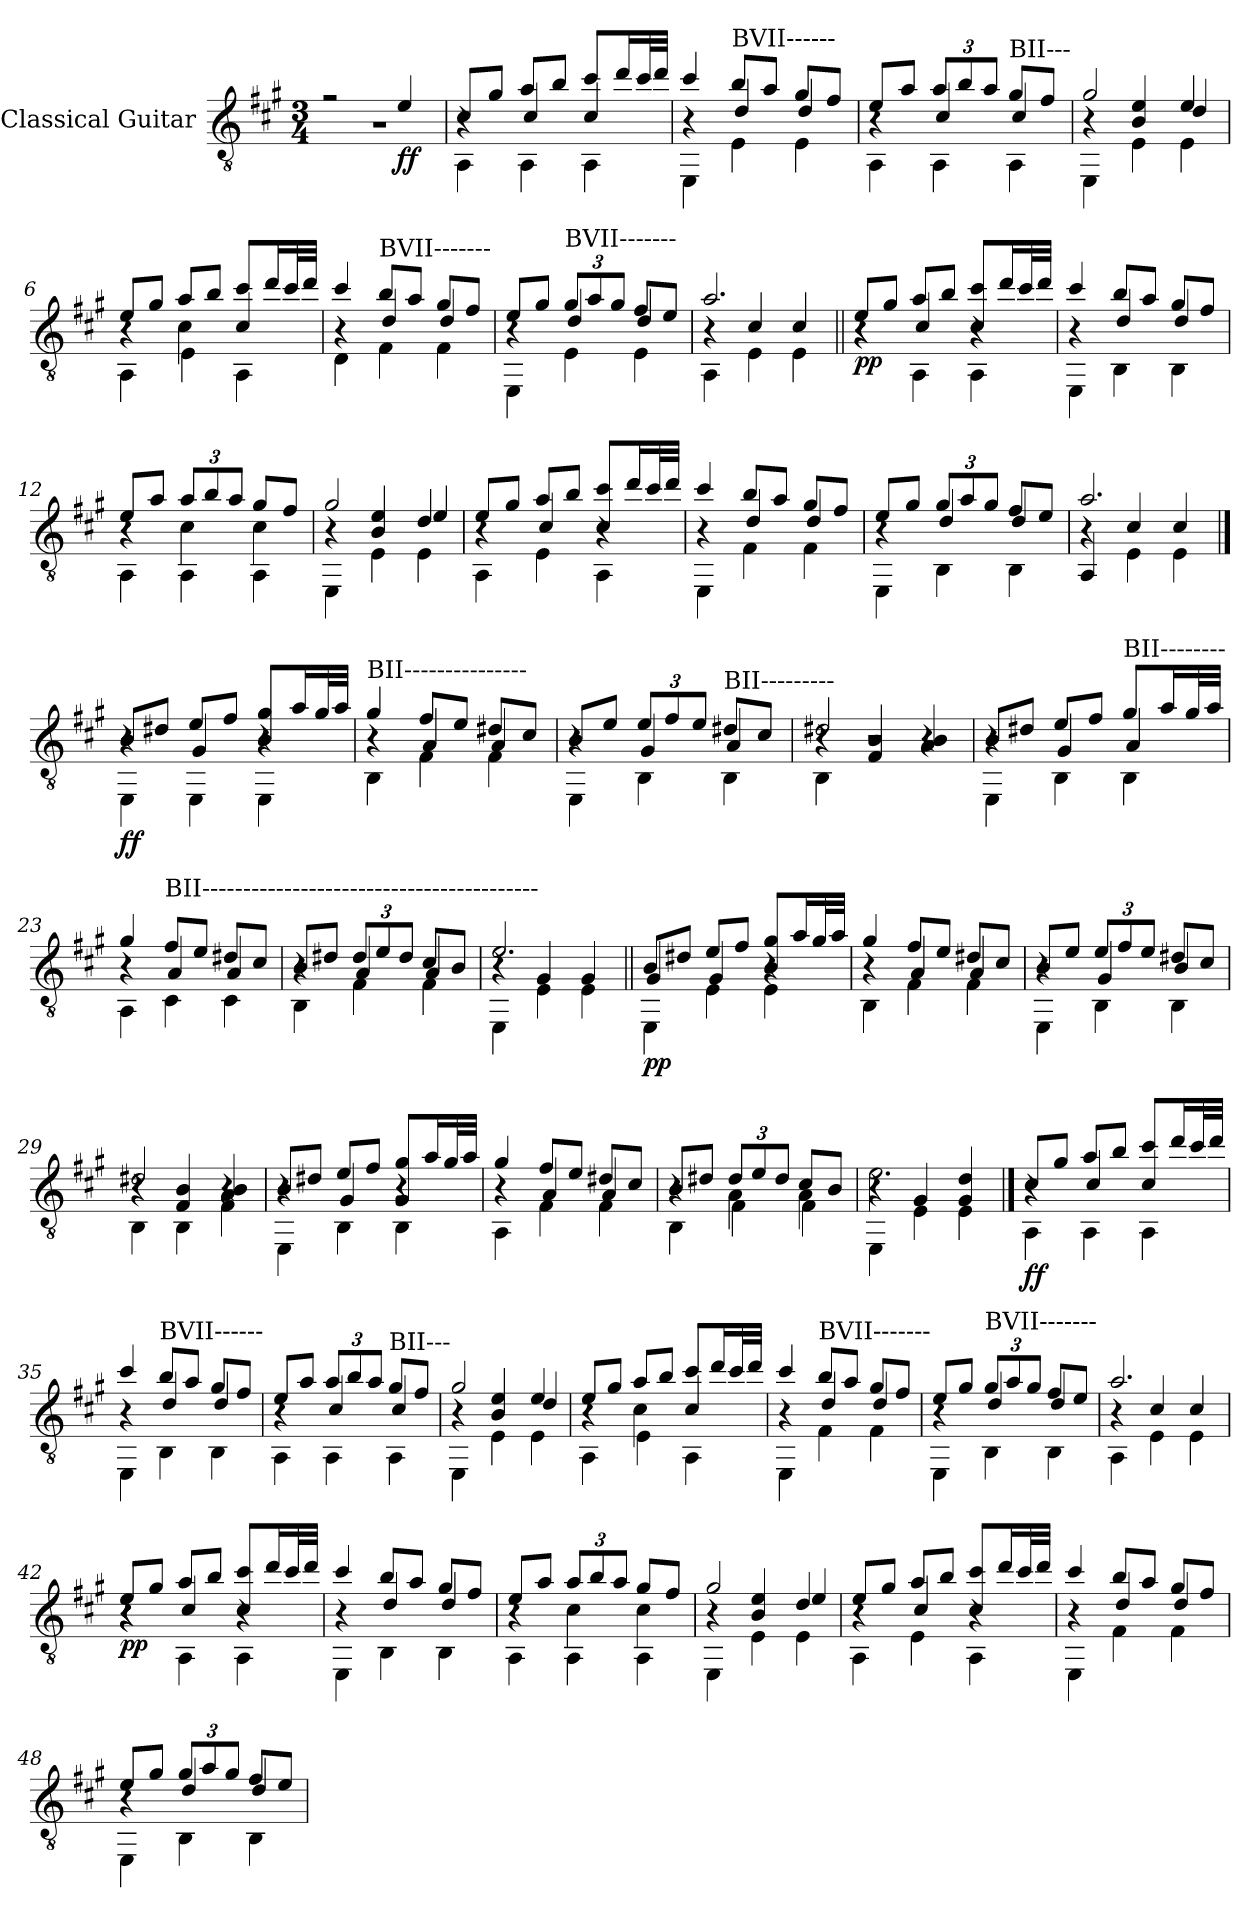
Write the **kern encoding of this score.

**kern	**dynam
*part1	*part1
*staff1	*staff1
*I"Classical Guitar	*
*I'Guit.	*
*clefGv2	*
*k[f#c#g#]	*
*M3/4	*
=1	=1
*^	*
2r	2.r	.
!	!	!LO:DY:b
4e/	.	ff
=2	=2	=2
*	*^	*
8c#/L	4r	4AA\	.
8g#/J	.	.	.
8a/L	4c#/	4AA\	.
8b/J	.	.	.
8cc#/L	4c#/	4AA\	.
16dd/L	.	.	.
32cc#/L	.	.	.
32dd/JJJ	.	.	.
=3	=3	=3	=3
4cc#/	4r	4EE\	.
!LO:TX:a:t=BVII------	!	!	!
8b/L	4d/	4E\	.
8a/J	.	.	.
8g#/L	4d/	4E\	.
8f#/J	.	.	.
=4	=4	=4	=4
8e/L	4r	4AA\	.
8a/J	.	.	.
*Xbrackettup	*	*	*
12a/L	4c#/	4AA\	.
12b/	.	.	.
12a/J	.	.	.
!LO:TX:a:t=BII---	!	!	!
8g#/L	4c#/	4AA\	.
8f#/J	.	.	.
=5	=5	=5	=5
2g#/	4r	4EE\	.
.	4B/ 4e/	4E\	.
4e/	4d/	4E\	.
!!LO:LB:g=z	!!	!!
=6	=6	=6	=6
8e/L	4r	4AA\	.
8g#/J	.	.	.
8a/L	4c#\	4E\	.
8b/J	.	.	.
8cc#/L	4c#/	4AA\	.
16dd/L	.	.	.
32cc#/L	.	.	.
32dd/JJJ	.	.	.
=7	=7	=7	=7
4cc#/	4r	4D\	.
!LO:TX:a:t=BVII-------	!	!	!
8b/L	4d/	4F#\	.
8a/J	.	.	.
8g#/L	4d/	4F#\	.
8f#/J	.	.	.
=8	=8	=8	=8
8e/L	4r	4EE\	.
8g#/J	.	.	.
!LO:TX:a:t=BVII-------	!	!	!
12g#/L	4d/	4E\	.
12a/	.	.	.
12g#/J	.	.	.
8f#/L	4d/	4E\	.
8e/J	.	.	.
=9	=9	=9	=9
4r	2.a/	4AA\	.
4c#/	.	4E\	.
4c#/	.	4E\	.
=10||	=10||	=10||	=10||
!	!	!	!LO:DY:b
8e/L	4r	4r	pp
8g#/J	.	.	.
8a/L	4c#/	4AA\	.
8b/J	.	.	.
8c#/ 8cc#/L	4r	4AA\	.
16dd/L	.	.	.
32cc#/L	.	.	.
32dd/JJJ	.	.	.
!!LO:LB:g=z	!!	!!
=11	=11	=11	=11
4cc#/	4r	4EE\	.
8b/L	4d/	4BB\	.
8a/J	.	.	.
8g#/L	4d/	4BB\	.
8f#/J	.	.	.
=12	=12	=12	=12
8e/L	4r	4AA\	.
8a/J	.	.	.
12a/L	4c#\	4AA\	.
12b/	.	.	.
12a/J	.	.	.
8g#/L	4c#\	4AA\	.
8f#/J	.	.	.
=13	=13	=13	=13
2g#/	4r	4EE\	.
.	4B/ 4e/	4E\	.
4d/	4e/	4E\	.
=14	=14	=14	=14
8e/L	4r	4AA\	.
8g#/J	.	.	.
8a/L	4c#/	4E\	.
8b/J	.	.	.
8c#/ 8cc#/L	4r	4AA\	.
16dd/L	.	.	.
32cc#/L	.	.	.
32dd/JJJ	.	.	.
=15	=15	=15	=15
4cc#/	4r	4EE\	.
8b/L	4d/	4F#\	.
8a/J	.	.	.
8g#/L	4d/	4F#\	.
8f#/J	.	.	.
!!LO:LB:g=z	!!	!!
=16	=16	=16	=16
8e/L	4r	4EE\	.
8g#/J	.	.	.
12g#/L	4d/	4BB\	.
12a/	.	.	.
12g#/J	.	.	.
8f#/L	4d/	4BB\	.
8e/J	.	.	.
=17	=17	=17	=17
2.a/	4r	4AA/	.
.	4c#/	4E\	.
.	4c#/	4E\	.
==18	==18	==18	==18
!	!	!	!LO:DY:b
8B/L	4r	4EE\	ff
8d#X/J	.	.	.
8e/L	4G#/	4EE\	.
8f#/J	.	.	.
8B/ 8g#/L	4r	4EE\	.
16a/L	.	.	.
32g#/L	.	.	.
32a/JJJ	.	.	.
=19	=19	=19	=19
!LO:TX:a:t=BII---------------	!	!	!
4g#/	4r	4BB\	.
8f#/L	4A/	4F#\	.
8e/J	.	.	.
8d#X/L	4A/	4F#\	.
8c#/J	.	.	.
=20	=20	=20	=20
8B/L	4r	4EE\	.
8e/J	.	.	.
12e/L	4G#/	4BB\	.
12f#/	.	.	.
12e/J	.	.	.
!LO:TX:a:t=BII---------	!	!	!
8d#X/L	4A/	4BB\	.
8c#/J	.	.	.
!!LO:LB:g=z	!!	!!
=21	=21	=21	=21
2d#X/	4r	4BB\	.
.	4F#/ 4B/	2r	.
4A/ 4B/	4r	.	.
=22	=22	=22	=22
8B/L	4r	4EE\	.
8d#X/J	.	.	.
8e/L	4G#/	4BB\	.
8f#/J	.	.	.
!LO:TX:a:t=BII--------	!	!	!
8g#/L	4A/	4BB\	.
16a/L	.	.	.
32g#/L	.	.	.
32a/JJJ	.	.	.
=23	=23	=23	=23
4g#/	4r	4AA\	.
!LO:TX:a:t=BII-----------------------------------------	!	!	!
8f#/L	4A/	4C#\	.
8e/J	.	.	.
8d#X/L	4A/	4C#\	.
8c#/J	.	.	.
=24	=24	=24	=24
8B/L	4r	4BB\	.
8d#X/J	.	.	.
12d#/L	4A/	4F#\	.
12e/	.	.	.
12d#/J	.	.	.
8c#/L	4A/	4F#\	.
8B/J	.	.	.
=25	=25	=25	=25
4r	2.e/	4EE\	.
4G#/	.	4E\	.
4G#/	.	4E\	.
!!LO:LB:g=z	!!	!!
=26||	=26||	=26||	=26||
!	!	!	!LO:DY:b
8B/L	4G#/	4EE\	pp
8d#X/J	.	.	.
8e/L	4G#/	4E\	.
8f#/J	.	.	.
8B/ 8g#/L	4r	4E\	.
16a/L	.	.	.
32g#/L	.	.	.
32a/JJJ	.	.	.
=27	=27	=27	=27
4g#/	4r	4BB\	.
8f#/L	4A/	4F#\	.
8e/J	.	.	.
8d#X/L	4A/	4F#\	.
8c#/J	.	.	.
=28	=28	=28	=28
8B/L	4r	4EE\	.
8e/J	.	.	.
12e/L	4G#/	4BB\	.
12f#/	.	.	.
12e/J	.	.	.
8d#X/L	4B/	4BB\	.
8c#/J	.	.	.
=29	=29	=29	=29
2d#X/	4r	4BB\	.
.	4F#/ 4B/	4BB\	.
4r	4A/ 4B/	4F#\	.
=30	=30	=30	=30
8B/L	4r	4EE\	.
8d#X/J	.	.	.
8e/L	4G#/	4BB\	.
8f#/J	.	.	.
8G#/ 8g#/L	4r	4BB\	.
16a/L	.	.	.
32g#/L	.	.	.
32a/JJJ	.	.	.
!!LO:LB:g=z	!!	!!
=31	=31	=31	=31
4g#/	4r	4AA\	.
8f#/L	4A/	4F#\	.
8e/J	.	.	.
8d#X/L	4A/	4F#\	.
8c#/J	.	.	.
=32	=32	=32	=32
8B/L	4r	4BB\	.
8d#X/J	.	.	.
12d#/L	4A\	4F#\	.
12e/	.	.	.
12d#/J	.	.	.
8c#/L	4A\	4F#\	.
8B/J	.	.	.
=33	=33	=33	=33
4r	2.e\	4EE\	.
4G#/	.	4E\	.
4G#/ 4d/	.	4E\	.
==34	==34	==34	==34
!	!	!	!LO:DY:b
8c#/L	4r	4AA\	ff
8g#/J	.	.	.
8a/L	4c#/	4AA\	.
8b/J	.	.	.
8cc#/L	4c#/	4AA\	.
16dd/L	.	.	.
32cc#/L	.	.	.
32dd/JJJ	.	.	.
=35	=35	=35	=35
4cc#/	4r	4EE\	.
!LO:TX:a:t=BVII------	!	!	!
8b/L	4d/	4BB\	.
8a/J	.	.	.
8g#/L	4d/	4BB\	.
8f#/J	.	.	.
!!LO:PB:g=z	!!	!!
=36	=36	=36	=36
8e/L	4r	4AA\	.
8a/J	.	.	.
12a/L	4c#/	4AA\	.
12b/	.	.	.
12a/J	.	.	.
!LO:TX:a:t=BII---	!	!	!
8g#/L	4c#/	4AA\	.
8f#/J	.	.	.
=37	=37	=37	=37
2g#/	4r	4EE\	.
.	4B/ 4e/	4E\	.
4e/	4d/	4E\	.
=38	=38	=38	=38
8e/L	4r	4AA\	.
8g#/J	.	.	.
8a/L	4c#\	4E\	.
8b/J	.	.	.
8cc#/L	4c#/	4AA\	.
16dd/L	.	.	.
32cc#/L	.	.	.
32dd/JJJ	.	.	.
=39	=39	=39	=39
4cc#/	4r	4EE\	.
!LO:TX:a:t=BVII-------	!	!	!
8b/L	4d/	4F#\	.
8a/J	.	.	.
8g#/L	4d/	4F#\	.
8f#/J	.	.	.
=40	=40	=40	=40
8e/L	4r	4EE\	.
8g#/J	.	.	.
!LO:TX:a:t=BVII-------	!	!	!
12g#/L	4d/	4BB\	.
12a/	.	.	.
12g#/J	.	.	.
8f#/L	4d/	4BB\	.
8e/J	.	.	.
!!LO:LB:g=z	!!	!!
=41	=41	=41	=41
4r	2.a/	4AA\	.
4c#/	.	4E\	.
4c#/	.	4E\	.
=42	=42	=42	=42
!	!	!	!LO:DY:b
8e/L	4r	4r	pp
8g#/J	.	.	.
8a/L	4c#/	4AA\	.
8b/J	.	.	.
8c#/ 8cc#/L	4r	4AA\	.
16dd/L	.	.	.
32cc#/L	.	.	.
32dd/JJJ	.	.	.
=43	=43	=43	=43
4cc#/	4r	4EE\	.
8b/L	4d/	4BB\	.
8a/J	.	.	.
8g#/L	4d/	4BB\	.
8f#/J	.	.	.
=44	=44	=44	=44
8e/L	4r	4AA\	.
8a/J	.	.	.
12a/L	4c#\	4AA\	.
12b/	.	.	.
12a/J	.	.	.
8g#/L	4c#\	4AA\	.
8f#/J	.	.	.
=45	=45	=45	=45
2g#/	4r	4EE\	.
.	4B/ 4e/	4E\	.
4d/	4e/	4E\	.
!!LO:LB:g=z	!!	!!
=46	=46	=46	=46
8e/L	4r	4AA\	.
8g#/J	.	.	.
8a/L	4c#/	4E\	.
8b/J	.	.	.
8c#/ 8cc#/L	4r	4AA\	.
16dd/L	.	.	.
32cc#/L	.	.	.
32dd/JJJ	.	.	.
=47	=47	=47	=47
4cc#/	4r	4EE\	.
8b/L	4d/	4F#\	.
8a/J	.	.	.
8g#/L	4d/	4F#\	.
8f#/J	.	.	.
=48	=48	=48	=48
8e/L	4r	4EE\	.
8g#/J	.	.	.
12g#/L	4d/	4BB\	.
12a/	.	.	.
12g#/J	.	.	.
8f#/L	4d/	4BB\	.
8e/J	.	.	.
*v	*v	*v	*
=	=
*-	*-
